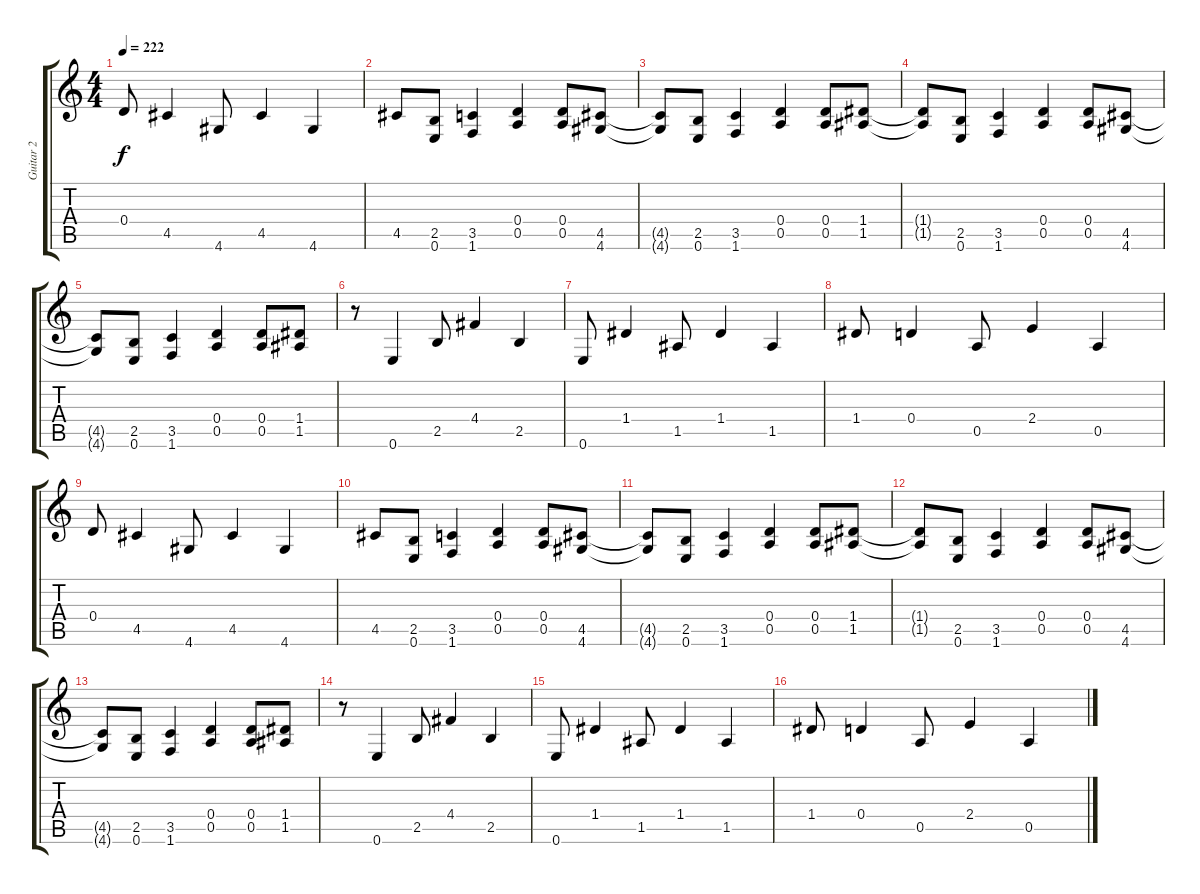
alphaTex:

\track ("Guitar 2" "Guitar 2") {instrument distortionguitar}
\staff {score tabs}
\tuning (E4 B3 G3 D3 A2 E2) {hide}
\ts (4 4)
\tempo 222
\clef g2
\ks c
0.4.8{dy f} 4.5.4 4.6.8 4.5.4 4.6.4 |
4.5.8 (2.5 0.6).8 (3.5 1.6).4 (0.4 0.5).4 (0.4 0.5).8 (4.5 4.6).8 |
(4.5{t} 4.6{t}).8 (2.5 0.6).8 (3.5 1.6).4 (0.4 0.5).4 (0.4 0.5).8 (1.4 1.5).8 |
(1.4{t} 1.5{t}).8 (2.5 0.6).8 (3.5 1.6).4 (0.4 0.5).4 (0.4 0.5).8 (4.5 4.6).8 |
(4.5{t} 4.6{t}).8 (2.5 0.6).8 (3.5 1.6).4 (0.4 0.5).4 (0.4 0.5).8 (1.4 1.5).8 |
r.8 0.6.4 2.5.8 4.4.4 2.5.4 |
0.6.8 1.4.4 1.5.8 1.4.4 1.5.4 |
1.4.8 0.4.4 0.5.8 2.4.4 0.5.4 |
0.4.8 4.5.4 4.6.8 4.5.4 4.6.4 |
4.5.8 (2.5 0.6).8 (3.5 1.6).4 (0.4 0.5).4 (0.4 0.5).8 (4.5 4.6).8 |
(4.5{t} 4.6{t}).8 (2.5 0.6).8 (3.5 1.6).4 (0.4 0.5).4 (0.4 0.5).8 (1.4 1.5).8 |
(1.4{t} 1.5{t}).8 (2.5 0.6).8 (3.5 1.6).4 (0.4 0.5).4 (0.4 0.5).8 (4.5 4.6).8 |
(4.5{t} 4.6{t}).8 (2.5 0.6).8 (3.5 1.6).4 (0.4 0.5).4 (0.4 0.5).8 (1.4 1.5).8 |
r.8 0.6.4 2.5.8 4.4.4 2.5.4 |
0.6.8 1.4.4 1.5.8 1.4.4 1.5.4 |
1.4.8 0.4.4 0.5.8 2.4.4 0.5.4
